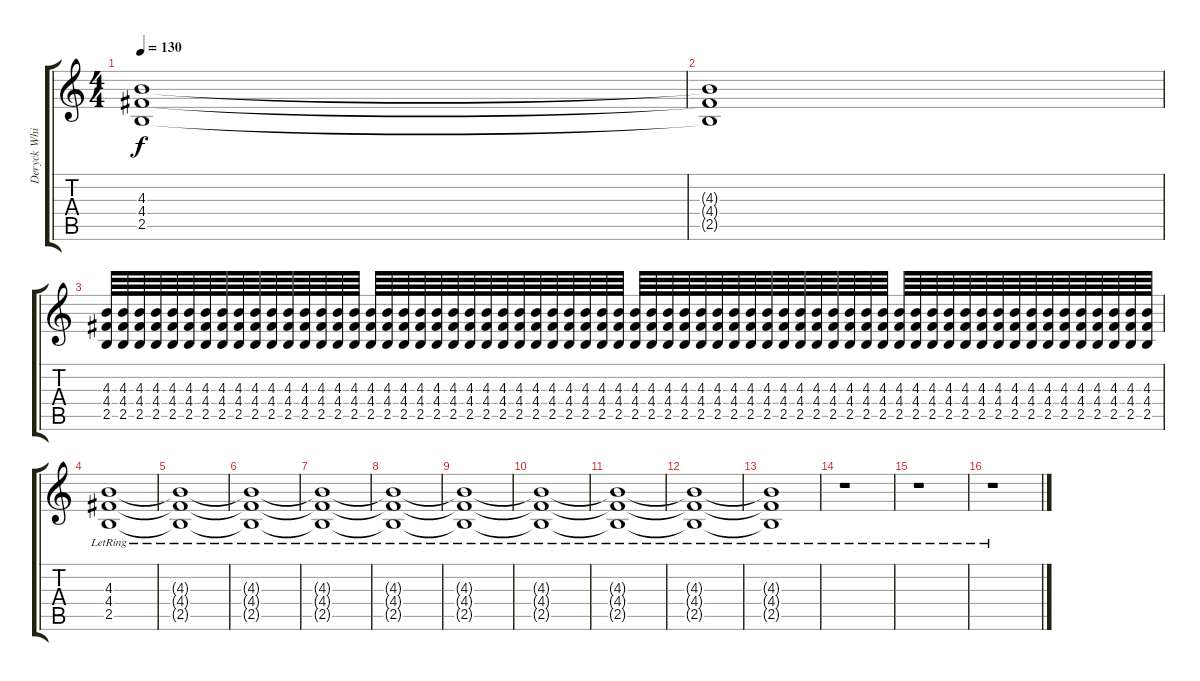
\track ("Deryck Whibley" "Deryck Whi") {instrument distortionguitar}
\staff {score tabs}
\tuning (E4 B3 G3 D3 A2 E2) {hide}
\ts (4 4)
\tempo 130
\clef g2
\ks c
(4.3 4.4 2.5).1{dy f} |
(4.3{t} 4.4{t} 2.5{t}).1 |
(4.3 4.4 2.5).64 (4.3 4.4 2.5).64 (4.3 4.4 2.5).64 (4.3 4.4 2.5).64 (4.3 4.4 2.5).64 (4.3 4.4 2.5).64 (4.3 4.4 2.5).64 (4.3 4.4 2.5).64 (4.3 4.4 2.5).64 (4.3 4.4 2.5).64 (4.3 4.4 2.5).64 (4.3 4.4 2.5).64 (4.3 4.4 2.5).64 (4.3 4.4 2.5).64 (4.3 4.4 2.5).64 (4.3 4.4 2.5).64 (4.3 4.4 2.5).64 (4.3 4.4 2.5).64 (4.3 4.4 2.5).64 (4.3 4.4 2.5).64 (4.3 4.4 2.5).64 (4.3 4.4 2.5).64 (4.3 4.4 2.5).64 (4.3 4.4 2.5).64 (4.3 4.4 2.5).64 (4.3 4.4 2.5).64 (4.3 4.4 2.5).64 (4.3 4.4 2.5).64 (4.3 4.4 2.5).64 (4.3 4.4 2.5).64 (4.3 4.4 2.5).64 (4.3 4.4 2.5).64 (4.3 4.4 2.5).64 (4.3 4.4 2.5).64 (4.3 4.4 2.5).64 (4.3 4.4 2.5).64 (4.3 4.4 2.5).64 (4.3 4.4 2.5).64 (4.3 4.4 2.5).64 (4.3 4.4 2.5).64 (4.3 4.4 2.5).64 (4.3 4.4 2.5).64 (4.3 4.4 2.5).64 (4.3 4.4 2.5).64 (4.3 4.4 2.5).64 (4.3 4.4 2.5).64 (4.3 4.4 2.5).64 (4.3 4.4 2.5).64 (4.3 4.4 2.5).64 (4.3 4.4 2.5).64 (4.3 4.4 2.5).64 (4.3 4.4 2.5).64 (4.3 4.4 2.5).64 (4.3 4.4 2.5).64 (4.3 4.4 2.5).64 (4.3 4.4 2.5).64 (4.3 4.4 2.5).64 (4.3 4.4 2.5).64 (4.3 4.4 2.5).64 (4.3 4.4 2.5).64 (4.3 4.4 2.5).64 (4.3 4.4 2.5).64 (4.3 4.4 2.5).64 (4.3 4.4 2.5).64 |
(4.3{lr} 4.4{lr} 2.5{lr}).1{volume 9} |
(4.3{lr t} 4.4{lr t} 2.5{lr t}).1{volume 5} |
(4.3{lr t} 4.4{lr t} 2.5{lr t}).1{volume 2} |
(4.3{lr t} 4.4{lr t} 2.5{lr t}).1{volume 2} |
(4.3{lr t} 4.4{lr t} 2.5{lr t}).1 |
(4.3{lr t} 4.4{lr t} 2.5{lr t}).1{volume 0} |
(4.3{lr t} 4.4{lr t} 2.5{lr t}).1 |
(4.3{lr t} 4.4{lr t} 2.5{lr t}).1 |
(4.3{lr t} 4.4{lr t} 2.5{lr t}).1{volume 0} |
(4.3{lr t} 4.4{lr t} 2.5{lr t}).1 |
r.1 |
r.1 |
r.1
